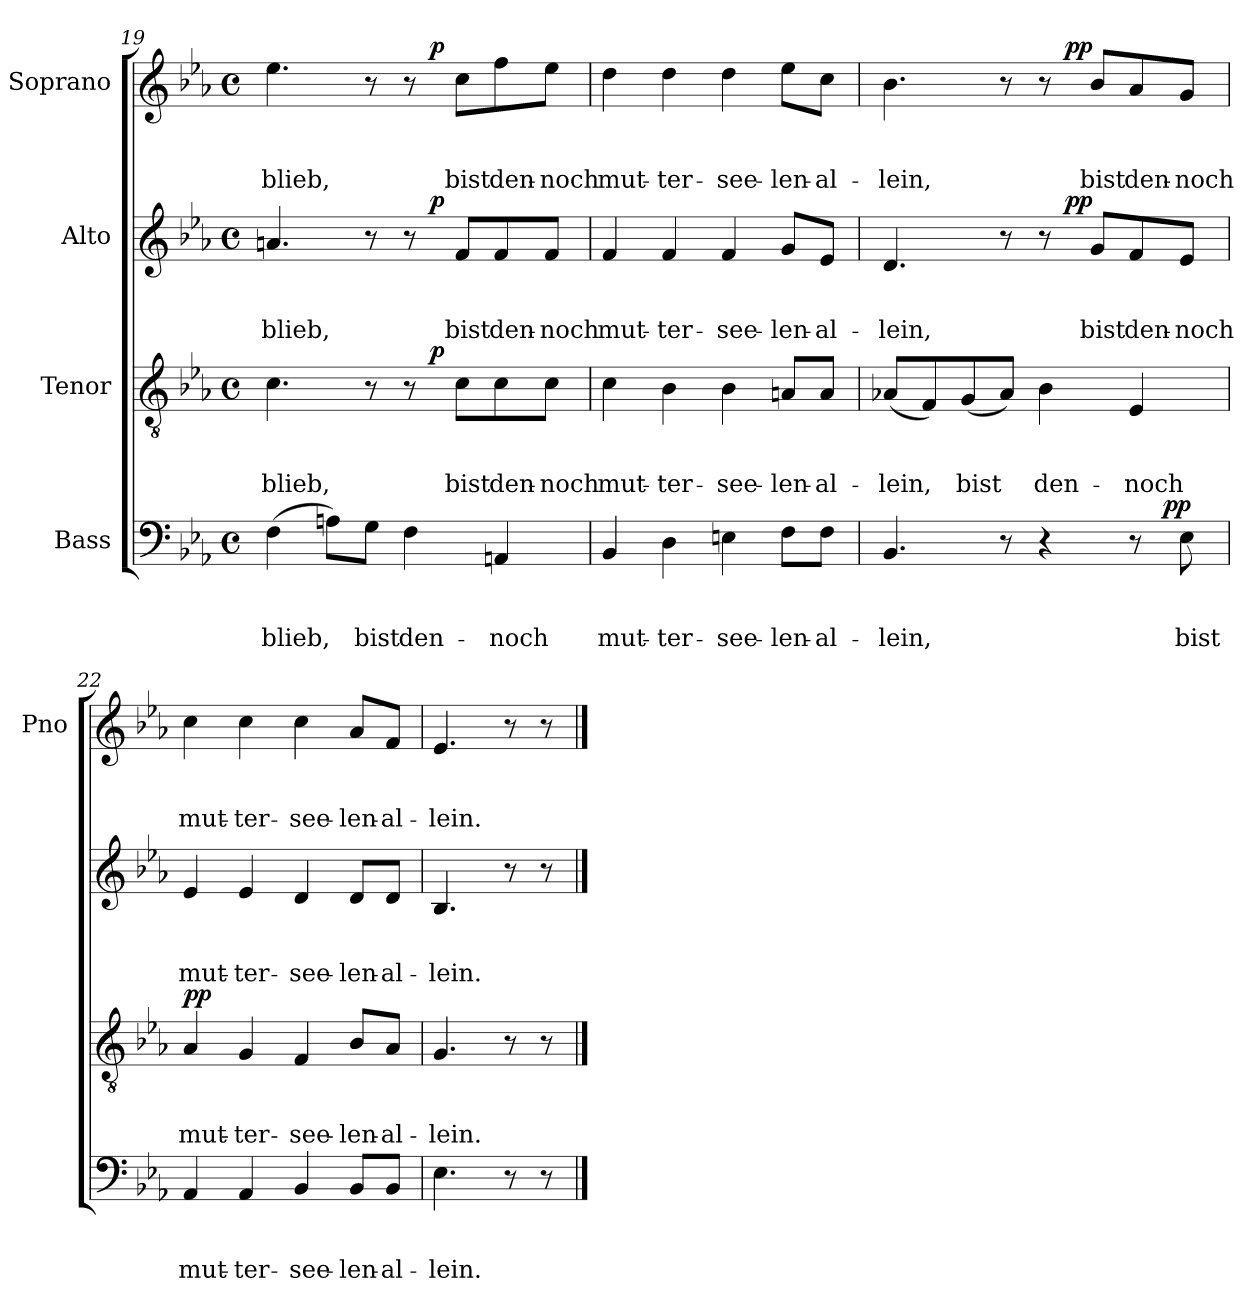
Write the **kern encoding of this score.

**kern	**text	**text	**text	**dynam	**kern	**text	**text	**text	**dynam	**kern	**text	**text	**text	**dynam	**kern	**text	**text	**text	**dynam
*part4	*part4	*part4	*part4	*part4	*part3	*part3	*part3	*part3	*part3	*part2	*part2	*part2	*part2	*part2	*part1	*part1	*part1	*part1	*part1
*staff4	*staff4	*staff4	*staff4	*staff4	*staff3	*staff3	*staff3	*staff3	*staff3	*staff2	*staff2	*staff2	*staff2	*staff2	*staff1	*staff1	*staff1	*staff1	*staff1
*I"Bass	*	*	*	*	*I"Tenor	*	*	*	*	*I"Alto	*	*	*	*	*I"Soprano	*	*	*	*
*	*	*	*	*	*	*	*	*	*	*	*	*	*	*	*I'Pno	*	*	*	*
*clefF4	*	*	*	*	*clefGv2	*	*	*	*	*clefG2	*	*	*	*	*clefG2	*	*	*	*
*k[b-e-a-]	*	*	*	*	*k[b-e-a-]	*	*	*	*	*k[b-e-a-]	*	*	*	*	*k[b-e-a-]	*	*	*	*
*E-:	*	*	*	*	*E-:	*	*	*	*	*E-:	*	*	*	*	*E-:	*	*	*	*
*M4/4	*	*	*	*	*M4/4	*	*	*	*	*M4/4	*	*	*	*	*M4/4	*	*	*	*
*met(c)	*	*	*	*	*met(c)	*	*	*	*	*met(c)	*	*	*	*	*met(c)	*	*	*	*
=19	=19	=19	=19	=19	=19	=19	=19	=19	=19	=19	=19	=19	=19	=19	=19	=19	=19	=19	=19
*	*	*	*	*	*^	*	*	*	*	*^	*	*	*	*	*^	*	*	*	*
(4F\	.	.	blieb,	.	4.c\	2ryy	.	.	blieb,	.	4.an/	2ryy	.	.	blieb,	.	4.ee-\	2ryy	.	.	blieb,	.
8An\L)	.	.	.	.	.	.	.	.	.	.	.	.	.	.	.	.	.	.	.	.	.	.
8G\J	.	.	bist	.	8r	.	.	.	.	.	8r	.	.	.	.	.	8r	.	.	.	.	.
4F\	.	.	den-	.	8r	16ryy	.	.	.	.	8r	16ryy	.	.	.	.	8r	16ryy	.	.	.	.
!	!	!	!	!	!	!	!	!	!	!LO:DY:a	!	!	!	!	!	!LO:DY:a	!	!	!	!	!	!LO:DY:a
.	.	.	.	.	.	4..ryy	.	.	.	p	.	4..ryy	.	.	.	p	.	4..ryy	.	.	.	p
.	.	.	.	.	8c\L	.	.	.	bist	.	8f/L	.	.	.	bist	.	8cc\L	.	.	.	bist	.
4AAn/	.	.	-noch	.	8c\	.	.	.	den-	.	8f/	.	.	.	den-	.	8ff\	.	.	.	den-	.
.	.	.	.	.	8c\J	.	.	.	-noch	.	8f/J	.	.	.	-noch	.	8ee-\J	.	.	.	-noch	.
*	*	*	*	*	*v	*v	*	*	*	*	*	*	*	*	*	*	*v	*v	*	*	*	*
*	*	*	*	*	*	*	*	*	*	*v	*v	*	*	*	*	*	*	*	*	*
!!LO:LB:g=z
=20	=20	=20	=20	=20	=20	=20	=20	=20	=20	=20	=20	=20	=20	=20	=20	=20	=20	=20	=20
4BB-/	.	.	mut-	.	4c\	.	.	mut-	.	4f/	.	.	mut-	.	4dd\	.	.	mut-	.
4D\	.	.	-ter-	.	4B-\	.	.	-ter-	.	4f/	.	.	-ter-	.	4dd\	.	.	-ter-	.
4En\	.	.	-see-	.	4B-\	.	.	-see-	.	4f/	.	.	-see-	.	4dd\	.	.	-see-	.
8F\L	.	.	-len-	.	8An/L	.	.	-len-	.	8g/L	.	.	-len-	.	8ee-\L	.	.	-len-	.
8F\J	.	.	-al-	.	8A/J	.	.	-al-	.	8e-/J	.	.	-al-	.	8cc\J	.	.	-al-	.
=21	=21	=21	=21	=21	=21	=21	=21	=21	=21	=21	=21	=21	=21	=21	=21	=21	=21	=21	=21
*^	*	*	*	*	*	*	*	*	*	*^	*	*	*	*	*^	*	*	*	*
4.BB-/	2ryy	.	.	-lein,	.	(8A-X/L	.	.	-lein,	.	4.d/	2ryy	.	.	-lein,	.	4.b-\	2ryy	.	.	-lein,	.
.	.	.	.	.	.	8F/)	.	.	.	.	.	.	.	.	.	.	.	.	.	.	.	.
.	.	.	.	.	.	(8G/	.	.	bist	.	.	.	.	.	.	.	.	.	.	.	.	.
8r	.	.	.	.	.	8A-/J)	.	.	.	.	8r	.	.	.	.	.	8r	.	.	.	.	.
4r	4ryy	.	.	.	.	4B-\	.	.	den-	.	8r	16ryy	.	.	.	.	8r	16ryy	.	.	.	.
!	!	!	!	!	!	!	!	!	!	!	!	!	!	!	!	!LO:DY:a	!	!	!	!	!	!LO:DY:a
.	.	.	.	.	.	.	.	.	.	.	.	4..ryy	.	.	.	pp	.	4..ryy	.	.	.	pp
.	.	.	.	.	.	.	.	.	.	.	8g/L	.	.	.	bist	.	8b-/L	.	.	.	bist	.
8r	16.ryy	.	.	.	.	4E-/	.	.	-noch	.	8f/	.	.	.	den-	.	8a-/	.	.	.	den-	.
!	!	!	!	!	!LO:DY:a	!	!	!	!	!	!	!	!	!	!	!	!	!	!	!	!	!
.	8ryy	.	.	.	pp	.	.	.	.	.	.	.	.	.	.	.	.	.	.	.	.	.
8E-\	.	.	.	bist	.	.	.	.	.	.	8e-/J	.	.	.	-noch	.	8g/J	.	.	.	-noch	.
.	32ryy	.	.	.	.	.	.	.	.	.	.	.	.	.	.	.	.	.	.	.	.	.
=22	=22	=22	=22	=22	=22	=22	=22	=22	=22	=22	=22	=22	=22	=22	=22	=22	=22	=22	=22	=22	=22	=22
!	!	!	!	!	!	!	!	!	!	!LO:DY:a	!	!	!	!	!	!	!	!	!	!	!	!
*	*	*	*	*	*	*	*	*	*	*	*v	*v	*	*	*	*	*	*	*	*	*	*
*v	*v	*	*	*	*	*	*	*	*	*	*	*	*	*	*	*v	*v	*	*	*	*
4AA-/	.	.	mut-	.	4A-/	.	.	mut-	pp	4e-/	.	.	mut-	.	4cc\	.	.	mut-	.
4AA-/	.	.	-ter-	.	4G/	.	.	-ter-	.	4e-/	.	.	-ter-	.	4cc\	.	.	-ter-	.
4BB-/	.	.	-see-	.	4F/	.	.	-see-	.	4d/	.	.	-see-	.	4cc\	.	.	-see-	.
8BB-/L	.	.	-len-	.	8B-/L	.	.	-len-	.	8d/L	.	.	-len-	.	8a-/L	.	.	-len-	.
8BB-/J	.	.	-al-	.	8A-/J	.	.	-al-	.	8d/J	.	.	-al-	.	8f/J	.	.	-al-	.
=23	=23	=23	=23	=23	=23	=23	=23	=23	=23	=23	=23	=23	=23	=23	=23	=23	=23	=23	=23
4.E-\	.	.	-lein.	.	4.G/	.	.	-lein.	.	4.B-/	.	.	-lein.	.	4.e-/	.	.	-lein.	.
8r	.	.	.	.	8r	.	.	.	.	8r	.	.	.	.	8r	.	.	.	.
8r	.	.	.	.	8r	.	.	.	.	8r	.	.	.	.	8r	.	.	.	.
==	==	==	==	==	==	==	==	==	==	==	==	==	==	==	==	==	==	==	==
*-	*-	*-	*-	*-	*-	*-	*-	*-	*-	*-	*-	*-	*-	*-	*-	*-	*-	*-	*-
